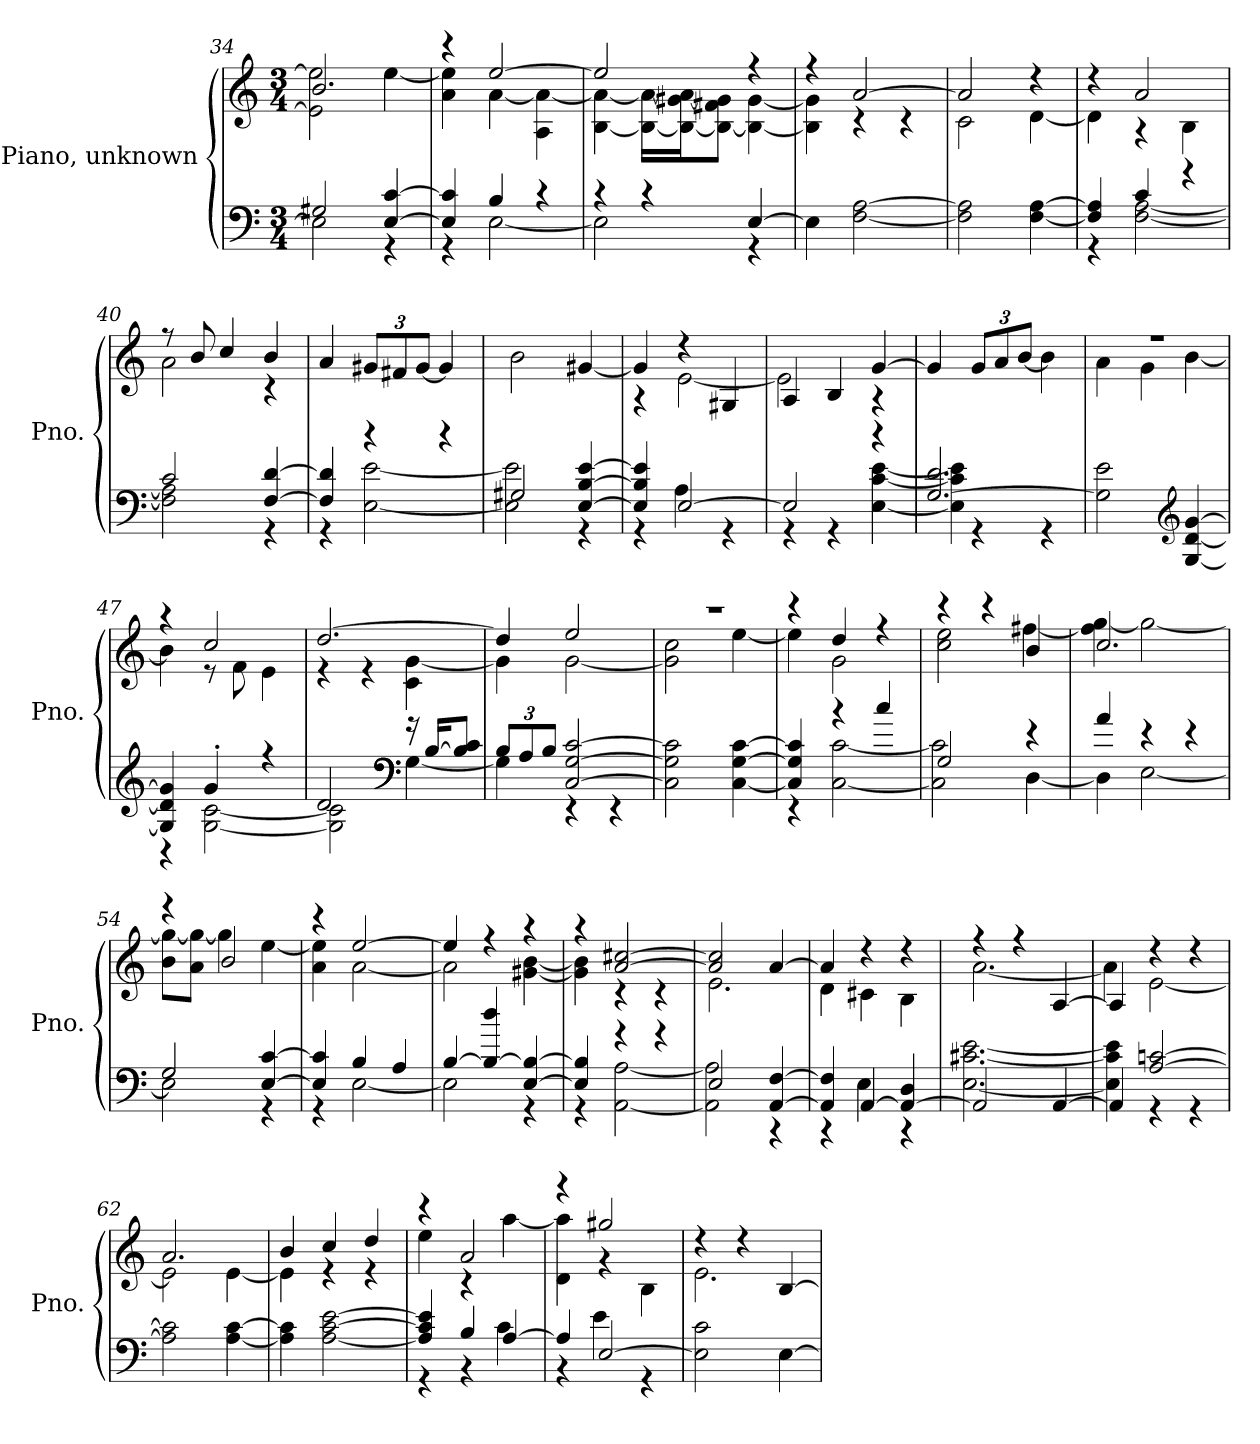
**kern	**kern
*part1	*part1
*staff2	*staff1
*I"Piano, unknown	*
*I'Pno.	*
*clefF4	*clefG2
*k[]	*k[]
*M3/4	*M3/4
=34	=34
*^	*^
2G#X/	2E\]	2.b/	2e\] 2ee\]
[4E/ [4c/	4r	.	[4ee\
=35	=35	=35	=35
4E/] 4c/]	4r	4r	4a\ 4ee\]
4B/	[2E\	[2ee/	[4a\
4r	.	.	4A\ 4a\_
=36	=36	=36	=36
4r	2E\]	2ee/]	[4B\ 4a\_
4r	.	.	16B\_ 16a\_LL
.	.	.	16B\_ [16g#X\ 16a\]J
.	.	.	8B\_ 8f#X\ 8g#\]J
[4E/	4r	4r	4B\_ [4g#\
*v	*v	*	*
=37	=37	=37
4E\]	4r	4B\] 4g#\]
[2F\ [2A\	[2a/	4r
.	.	4r
=38	=38	=38
2F\] 2A\]	2a/]	2c\
[4F\ [4A\	4r	[4d\
=39	=39	=39
*^	*	*
4F/] 4A/]	4r	4r	4d\]
4c/	[2F\ [2A\	2a/	4r
4r	.	.	4B\
!!LO:LB:g=z	!!
=40	=40	=40	=40
2c/	2F\] 2A\]	8r	2a\
.	.	8b/	.
.	.	4cc/	.
[4F/ [4d/	4r	4b/	4r
*	*	*v	*v
=41	=41	=41
4F/] 4d/]	4r	4a/
*	*	*Xbrackettup
4r	[2E\ [2e\	12g#X/L
.	.	12f#X/
.	.	[12g#/J
4r	.	4g#/]
=42	=42	=42
2G#X/	2E\] 2e\]	2b\
[4E/ [4B/ [4e/	4r	[4g#X/
=43	=43	=43
*	*	*^
4E/] 4B/] 4e/]	4r	4g#/]	4r
[2E/	4A\	4r	[2e\
.	4r	4G#X/	.
=44	=44	=44	=44
2E/]	4r	4A/	2e\]
.	4r	4B/	.
4r	[4E\ [4c\ [4e\	[4g/	4r
*	*	*v	*v
=45	=45	=45
[2.G/ 2.d/	4E\] 4c\] 4e\]	4g/]
.	4r	12g/L
.	.	12a/
.	.	[12b/J
.	4r	4b\]
*v	*v	*
=46	=46
*	*^
2G\] 2e\	2.r	4a\
.	.	4g\
*clefG2	*	*
[4G/ [4d/ [4g/	.	[4b\
!!LO:PB:g=z	!!
=47	=47	=47
*^	*	*
4G/] 4d/] 4g/]	4r	4r	4b\]
4g'/	[2G\ [2c\	2cc/	8r
.	.	.	8f\
4r	.	.	4e\
=48	=48	=48	=48
2d/	2G\] 2c\]	[2.dd/	4r
.	.	.	4r
*clefF4	*	*	*
16r	[4G\	.	4c\ [4g\
[16B/KL	.	.	.
8B/] 8c/J	.	.	.
=49	=49	=49	=49
*Xbrackettup	*	*	*
12B/L	4G\]	4dd/]	4g\]
12A/	.	.	.
12B/J	.	.	.
[2C/ [2G/ [2c/	4r	2ee/	[2g\
.	4r	.	.
*v	*v	*	*
=50	=50	=50
2C\] 2G\] 2c\]	2.r	2g\] 2cc\
[4C\ [4G\ [4c\	.	[4ee\
=51	=51	=51
*^	*	*
4C/] 4G/] 4c/]	4r	4r	4ee\]
4r	[2C\ [2c\	4dd/	2g\
4cc/	.	4r	.
=52	=52	=52	=52
2G/	2C\] 2c\]	4r	2cc\ 2ee\
.	.	4r	.
4r	[4D\	4b/	[4ff#X\
=53	=53	=53	=53
4a/	4D\]	2.cc/	4ff#\] [4gg\
4r	[2E\	.	2gg\_
4r	.	.	.
!!LO:LB:g=z	!!
=54	=54	=54	=54
2G/	2E\]	4r	8b\ 8gg\_L
.	.	.	8a\ 8gg\_J
.	.	2b/	4gg\]
[4E/ [4c/	4r	.	[4ee\
=55	=55	=55	=55
4E/] 4c/]	4r	4r	4a\ 4ee\]
4B/	[2E\	[2ee/	[2a\
4A/	.	.	.
=56	=56	=56	=56
[4B/	2E\]	4ee/]	2a\]
4B/_ 4dd/	.	4r	.
[4E/ 4B/_	4r	4r	[4g#X\ [4b\
=57	=57	=57	=57
4E/] 4B/]	4r	4r	4g#\] 4b\]
4r	[2AA\ [2A\	[2a/ [2cc#X/	4r
4r	.	.	4r
=58	=58	=58	=58
2E/	2AA\] 2A\]	2a/] 2cc#/]	2.e\
[4AA/ [4F/	4r	[4a/	.
=59	=59	=59	=59
4AA/] 4F/]	4r	4a/]	4d\
[4AA/	4E\	4r	4c#X\
4AA/_ 4D/	4r	4r	4B\
=60	=60	=60	=60
2AA/]	[2.E\ [2.c#X\ [2.e\	4r	[2.a\
.	.	4r	.
[4AA/	.	[4A/	.
=61	=61	=61	=61
4AA/]	4E\] 4c#\] 4e\]	4A/]	4a\]
[2A/ [2cn/	4r	4r	[2e\
.	4r	4r	.
*v	*v	*	*
=62	=62	=62
2A\] 2c\]	2.a/	2e\]
[4A\ [4c\	.	[4e\
!!LO:LB:g=z	!!
=63	=63	=63
4A\] 4c\]	4b/	4e\]
[2A\ [2c\ [2e\	4cc/	4r
.	4dd/	4r
=64	=64	=64
*^	*	*
4A/] 4c/] 4e/]	4r	4r	4ee\
4B/	4r	2a/	4r
[4A/	4c\	.	[4aa\
=65	=65	=65	=65
4A/]	4r	4r	4d\ 4aa\]
[2E/	4e\	2gg#X/	4r
.	4r	.	4B\
*v	*v	*	*
=66	=66	=66
2E\] 2c\	4r	2.e\
.	4r	.
[4E\	[4B/	.
*	*v	*v
=	=
*-	*-
